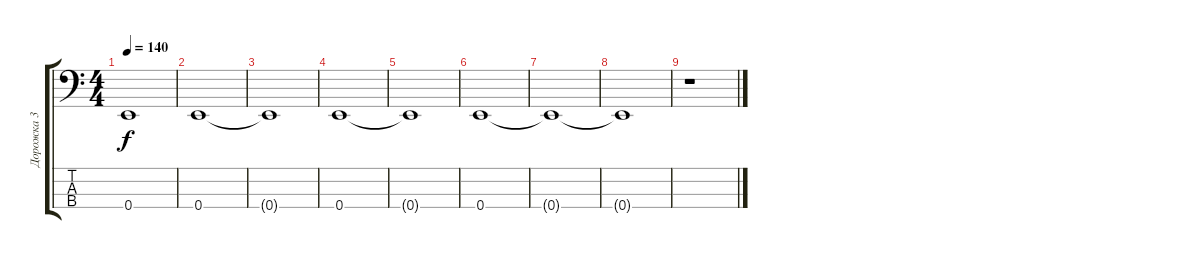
\track ("Дорожка 3" "Дорожка 3") {instrument electricbassfinger}
\staff {score tabs}
\tuning (G2 D2 A1 E1) {hide}
\ts (4 4)
\tempo 140
\clef f4
\ks c
0.4{t}.1{dy f} |
0.4.1 |
0.4{t}.1 |
0.4.1 |
0.4{t}.1 |
0.4.1 |
0.4{t}.1 |
0.4{t}.1 |
r.1
